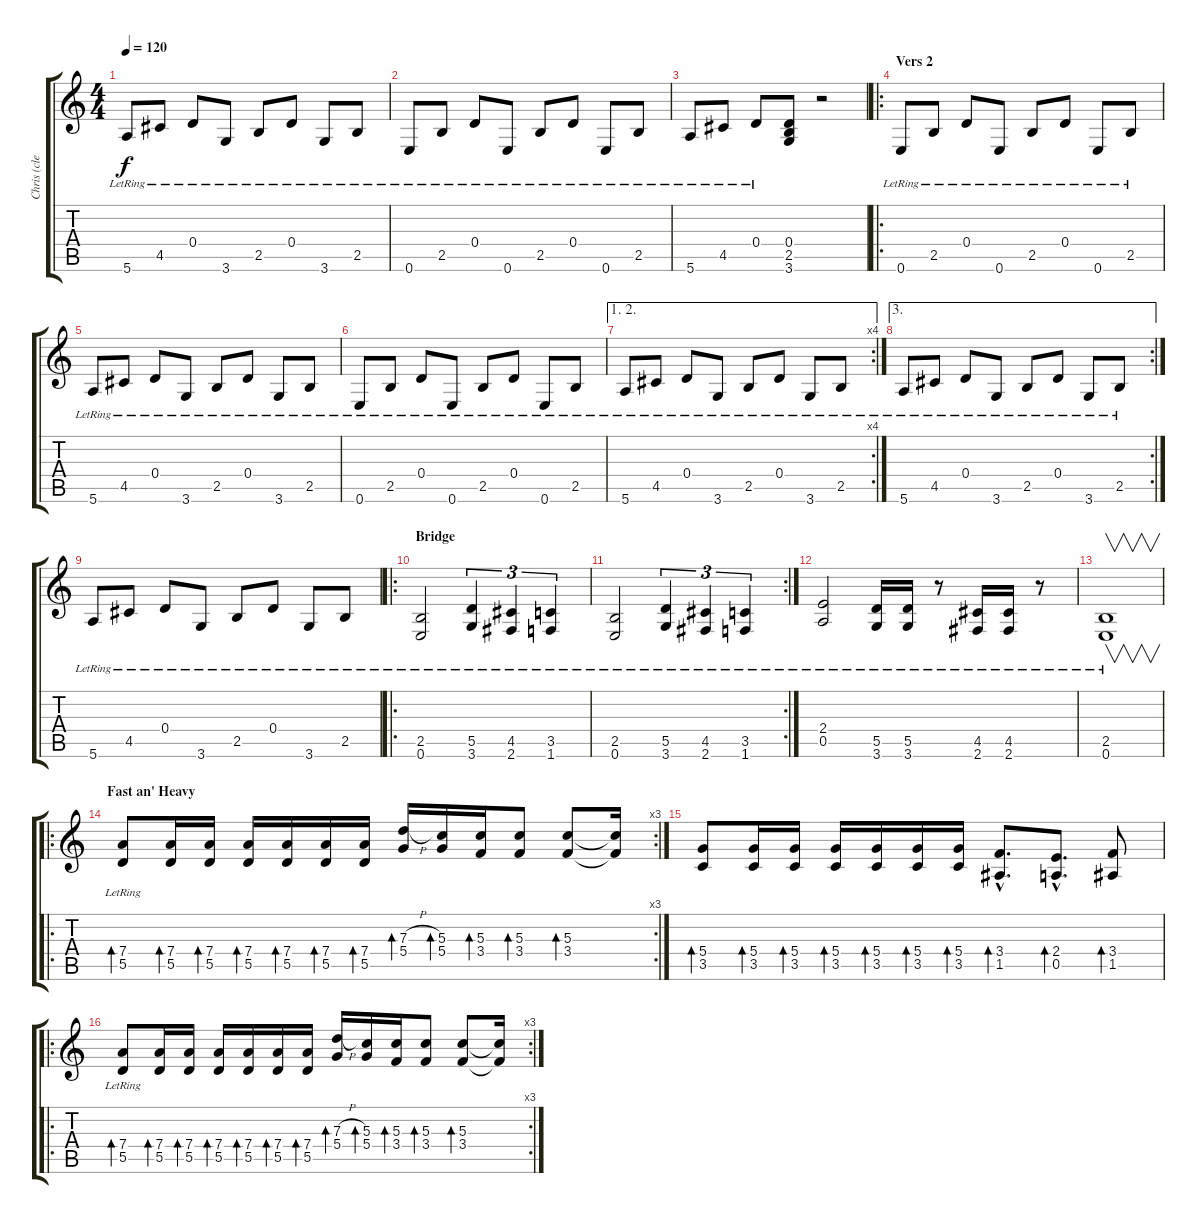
\track ("Chris (clean)" "Chris (cle") {instrument acousticguitarnylon}
\staff {score tabs}
\tuning (E4 B3 G3 D3 A2 E2) {hide}
\ts (4 4)
\tempo 120
\clef g2
\ks c
5.6{lr}.8{dy f} 4.5{lr}.8 0.4{lr}.8 3.6{lr}.8 2.5{lr}.8 0.4{lr}.8 3.6{lr}.8 2.5{lr}.8 |
0.6{lr}.8 2.5{lr}.8 0.4{lr}.8 0.6{lr}.8 2.5{lr}.8 0.4{lr}.8 0.6{lr}.8 2.5{lr}.8 |
5.6{lr}.8 4.5{lr}.8 0.4{lr}.8 (0.4 2.5 3.6).8 r.2 |
\ro
\section ("" "Vers 2")
0.6{lr}.8 2.5{lr}.8 0.4{lr}.8 0.6{lr}.8 2.5{lr}.8 0.4{lr}.8 0.6{lr}.8 2.5{lr}.8 |
5.6{lr}.8 4.5{lr}.8 0.4{lr}.8 3.6{lr}.8 2.5{lr}.8 0.4{lr}.8 3.6{lr}.8 2.5{lr}.8 |
0.6{lr}.8 2.5{lr}.8 0.4{lr}.8 0.6{lr}.8 2.5{lr}.8 0.4{lr}.8 0.6{lr}.8 2.5{lr}.8 |
\ae (1 2)
\rc 4
5.6{lr}.8 4.5{lr}.8 0.4{lr}.8 3.6{lr}.8 2.5{lr}.8 0.4{lr}.8 3.6{lr}.8 2.5{lr}.8 |
\ae 3
\rc 2
5.6{lr}.8 4.5{lr}.8 0.4{lr}.8 3.6{lr}.8 2.5{lr}.8 0.4{lr}.8 3.6{lr}.8 2.5{lr}.8 |
5.6{lr}.8 4.5{lr}.8 0.4{lr}.8 3.6{lr}.8 2.5{lr}.8 0.4{lr}.8 3.6{lr}.8 2.5{lr}.8 |
\ro
\section ("" "Bridge")
(2.5{lr} 0.6{lr}).2 (5.5{lr} 3.6{lr}).4{tu (3 2)} (4.5{lr} 2.6{lr}).4{tu (3 2)} (3.5{lr} 1.6{lr}).4{tu (3 2)} |
\rc 2
(2.5{lr} 0.6{lr}).2 (5.5{lr} 3.6{lr}).4{tu (3 2)} (4.5{lr} 2.6{lr}).4{tu (3 2)} (3.5{lr} 1.6).4{tu (3 2)} |
(2.4{lr} 0.5{lr}).2 (5.5{lr} 3.6{lr}).16 (5.5{lr} 3.6{lr}).16 r.8 (4.5{lr} 2.6{lr}).16 (4.5{lr} 2.6{lr}).16 r.8 |
(2.5{lr} 0.6{lr}).1{v} |
\ro
\rc 3
\section ("" "Fast an' Heavy")
(7.4{lr} 5.5{lr}).8{bd 60} (7.4 5.5).16{bd 60} (7.4 5.5).16{bd 60} (7.4 5.5).16{bd 60} (7.4 5.5).16{bd 60} (7.4 5.5).16{bd 60} (7.4 5.5).16{bd 60} (7.3{h} 5.4).16{bd 60} (5.3 5.4).16{bd 60} (5.3 3.4).16{bd 60} (5.3 3.4).8{bd 60} (5.3 3.4).8{bd 60} (5.3{t} 3.4{t}).16 |
(5.4 3.5).8{bd 60} (5.4 3.5).16{bd 60} (5.4 3.5).16{bd 60} (5.4 3.5).16{bd 60} (5.4 3.5).16{bd 60} (5.4 3.5).16{bd 60} (5.4 3.5).16{bd 60} (3.4{hac} 1.5{hac}).8{d bd 60} (2.4{hac} 0.5{hac}).8{d bd 60} (3.4 1.5).8{bd 60} |
\ro
\rc 3
(7.4{lr} 5.5{lr}).8{bd 60} (7.4 5.5).16{bd 60} (7.4 5.5).16{bd 60} (7.4 5.5).16{bd 60} (7.4 5.5).16{bd 60} (7.4 5.5).16{bd 60} (7.4 5.5).16{bd 60} (7.3{h} 5.4).16{bd 60} (5.3 5.4).16{bd 60} (5.3 3.4).16{bd 60} (5.3 3.4).8{bd 60} (5.3 3.4).8{bd 60} (5.3{t} 3.4{t}).16
